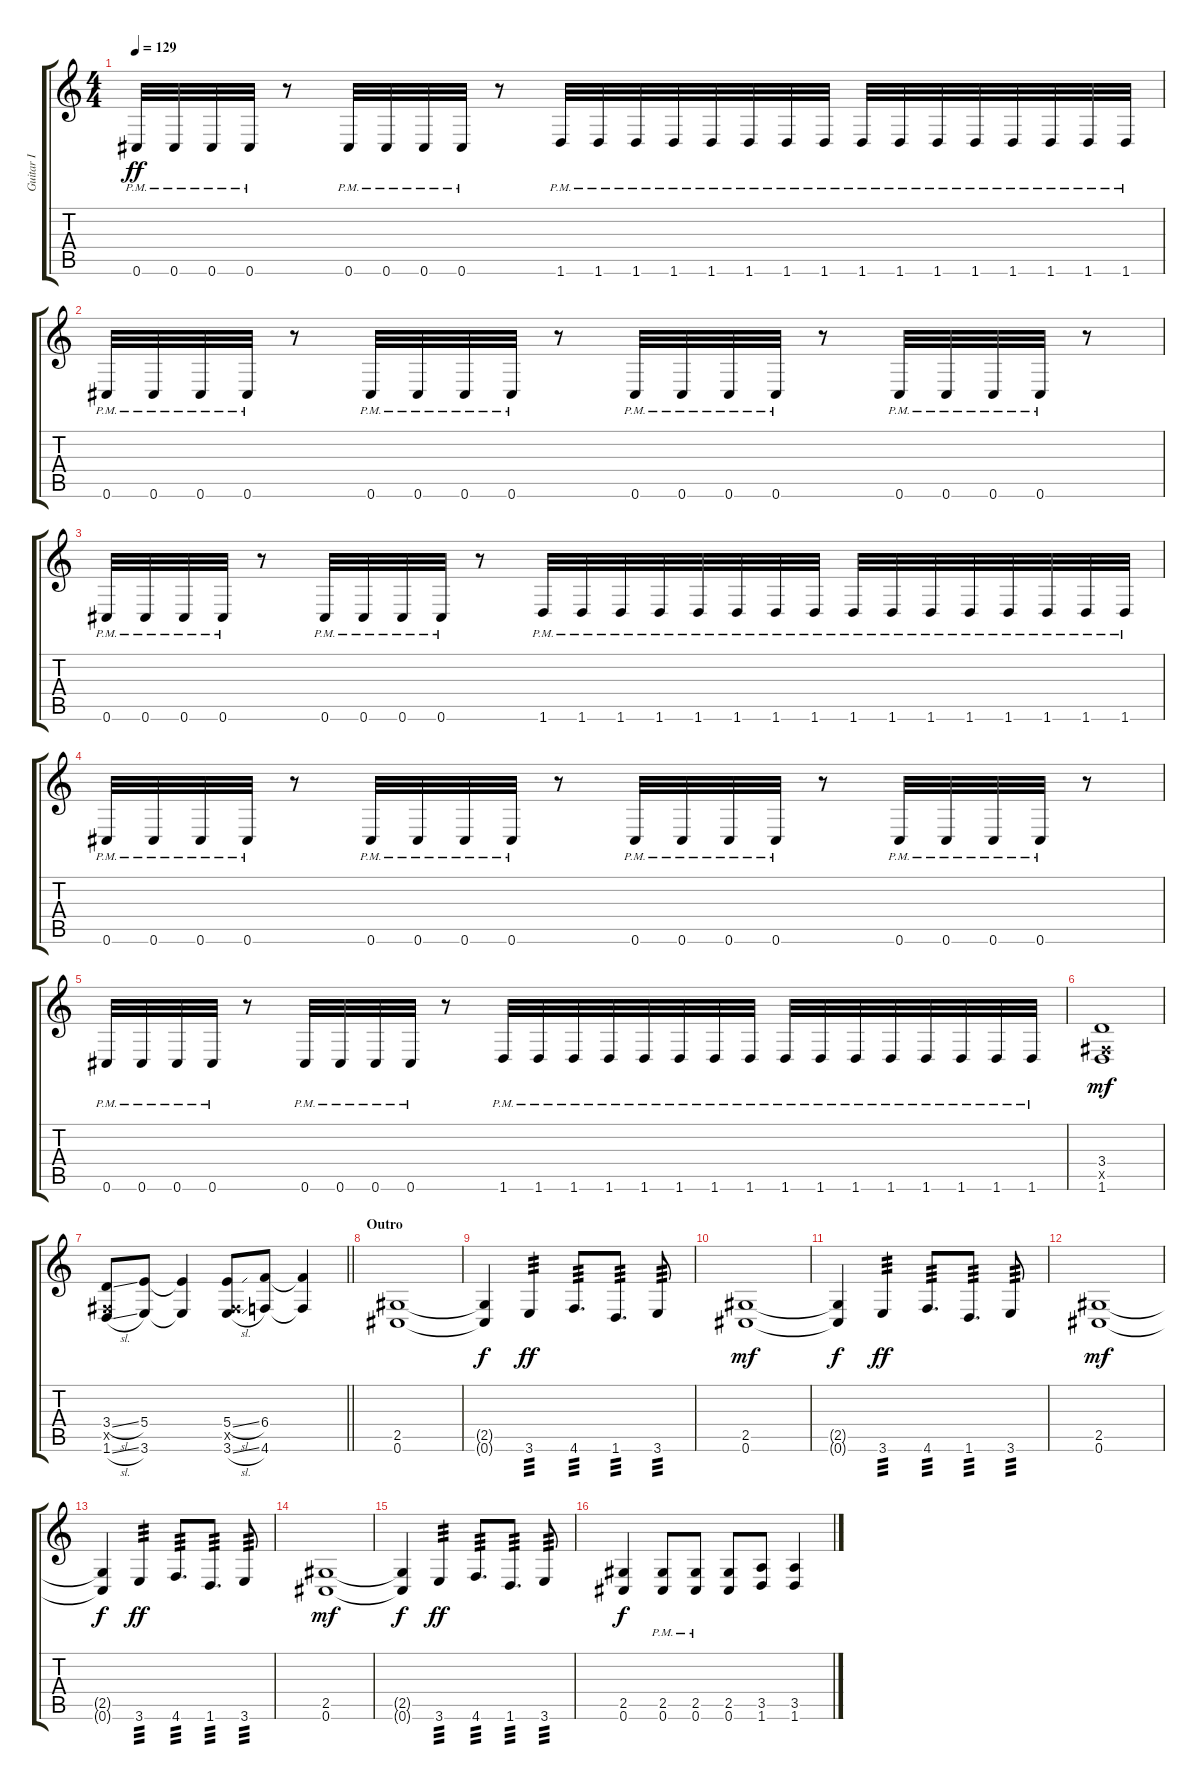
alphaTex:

\track ("Guitar I" "Guitar I") {instrument distortionguitar}
\staff {score tabs}
\tuning (Db4 Ab3 E3 B2 Gb2 Db2) {hide}
\ts (4 4)
\tempo 129
\clef g2
\ks c
0.6{pm}.32{dy ff} 0.6{pm}.32 0.6{pm}.32 0.6{pm}.32 r.8 0.6{pm}.32 0.6{pm}.32 0.6{pm}.32 0.6{pm}.32 r.8 1.6{pm}.32 1.6{pm}.32 1.6{pm}.32 1.6{pm}.32 1.6{pm}.32 1.6{pm}.32 1.6{pm}.32 1.6{pm}.32 1.6{pm}.32 1.6{pm}.32 1.6{pm}.32 1.6{pm}.32 1.6{pm}.32 1.6{pm}.32 1.6{pm}.32 1.6{pm}.32 |
0.6{pm}.32 0.6{pm}.32 0.6{pm}.32 0.6{pm}.32 r.8 0.6{pm}.32 0.6{pm}.32 0.6{pm}.32 0.6{pm}.32 r.8 0.6{pm}.32 0.6{pm}.32 0.6{pm}.32 0.6{pm}.32 r.8 0.6{pm}.32 0.6{pm}.32 0.6{pm}.32 0.6{pm}.32 r.8 |
0.6{pm}.32 0.6{pm}.32 0.6{pm}.32 0.6{pm}.32 r.8 0.6{pm}.32 0.6{pm}.32 0.6{pm}.32 0.6{pm}.32 r.8 1.6{pm}.32 1.6{pm}.32 1.6{pm}.32 1.6{pm}.32 1.6{pm}.32 1.6{pm}.32 1.6{pm}.32 1.6{pm}.32 1.6{pm}.32 1.6{pm}.32 1.6{pm}.32 1.6{pm}.32 1.6{pm}.32 1.6{pm}.32 1.6{pm}.32 1.6{pm}.32 |
0.6{pm}.32 0.6{pm}.32 0.6{pm}.32 0.6{pm}.32 r.8 0.6{pm}.32 0.6{pm}.32 0.6{pm}.32 0.6{pm}.32 r.8 0.6{pm}.32 0.6{pm}.32 0.6{pm}.32 0.6{pm}.32 r.8 0.6{pm}.32 0.6{pm}.32 0.6{pm}.32 0.6{pm}.32 r.8 |
0.6{pm}.32 0.6{pm}.32 0.6{pm}.32 0.6{pm}.32 r.8 0.6{pm}.32 0.6{pm}.32 0.6{pm}.32 0.6{pm}.32 r.8 1.6{pm}.32 1.6{pm}.32 1.6{pm}.32 1.6{pm}.32 1.6{pm}.32 1.6{pm}.32 1.6{pm}.32 1.6{pm}.32 1.6{pm}.32 1.6{pm}.32 1.6{pm}.32 1.6{pm}.32 1.6{pm}.32 1.6{pm}.32 1.6{pm}.32 1.6{pm}.32 |
(3.4 0.5{x} 1.6).1{dy mf} |
\barLineRight lightlight
(3.4{sl} 0.5{x} 1.6{sl}).8 (5.4 3.6).8 (5.4{t} 3.6{t}).4 (5.4{sl} 0.5{x} 3.6{sl}).8 (6.4 4.6).8 (6.4{t} 4.6{t}).4 |
\section ("" "Outro")
(2.5 0.6).1 |
(2.5{t} 0.6{t}).4{dy f} 3.6.4{tp 3 dy ff} 4.6.8{d tp 3} 1.6.8{d tp 3} 3.6.8{tp 3} |
(2.5 0.6).1{dy mf} |
(2.5{t} 0.6{t}).4{dy f} 3.6.4{tp 3 dy ff} 4.6.8{d tp 3} 1.6.8{d tp 3} 3.6.8{tp 3} |
(2.5 0.6).1{dy mf} |
(2.5{t} 0.6{t}).4{dy f} 3.6.4{tp 3 dy ff} 4.6.8{d tp 3} 1.6.8{d tp 3} 3.6.8{tp 3} |
(2.5 0.6).1{dy mf} |
(2.5{t} 0.6{t}).4{dy f} 3.6.4{tp 3 dy ff} 4.6.8{d tp 3} 1.6.8{d tp 3} 3.6.8{tp 3} |
(2.5 0.6).4{dy f} (2.5{pm} 0.6{pm}).8 (2.5{pm} 0.6{pm}).8 (2.5 0.6).8 (3.5 1.6).8 (3.5 1.6).4
